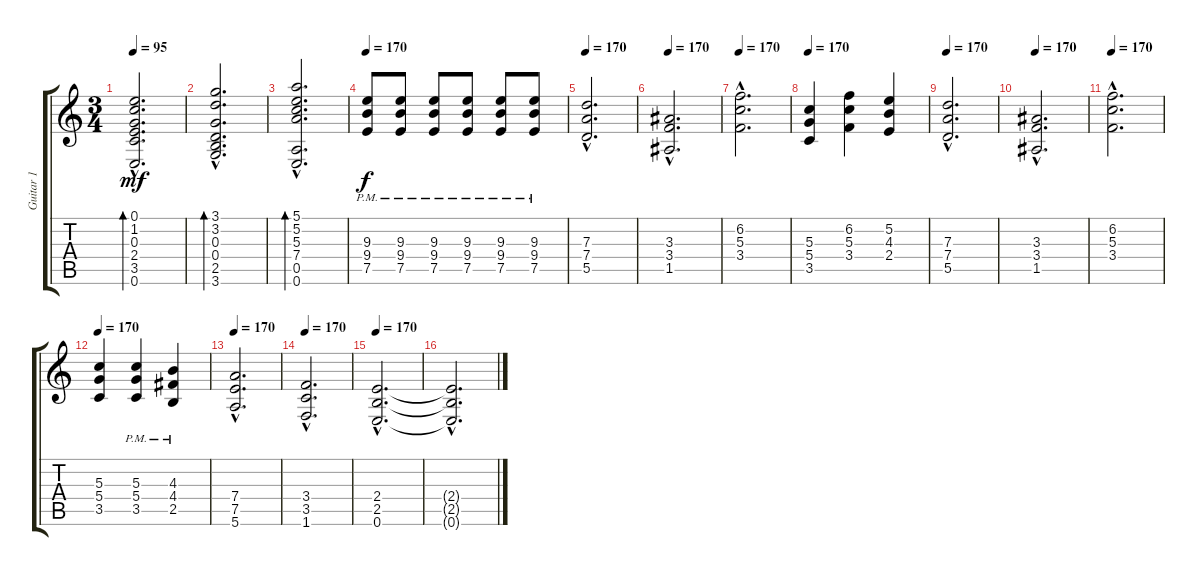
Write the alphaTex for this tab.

\track ("Guitar 1" "Guitar 1") {instrument acousticguitarnylon}
\staff {score tabs}
\tuning (E4 B3 G3 D3 A2 E2) {hide}
\ts (3 4)
\tempo 95
\clef g2
\ks c
(0.1{hac} 1.2{hac} 0.3{hac} 2.4{hac} 3.5{hac} 0.6{hac}).2{d bd 240 dy mf instrument acousticguitarnylon} |
(3.1{hac} 3.2{hac} 0.3{hac} 0.4{hac} 2.5{hac} 3.6{hac}).2{d bd 240} |
(5.1{hac} 5.2{hac} 5.3{hac} 7.4{hac} 0.5{hac} 0.6{hac}).2{d bd 240} |
\tempo 170
(9.3{pm} 9.4{pm} 7.5{pm}).8{dy f instrument overdrivenguitar} (9.3{pm} 9.4{pm} 7.5{pm}).8 (9.3{pm} 9.4{pm} 7.5{pm}).8 (9.3{pm} 9.4{pm} 7.5{pm}).8 (9.3{pm} 9.4{pm} 7.5{pm}).8 (9.3{pm} 9.4{pm} 7.5{pm}).8 |
\tempo 170
(7.3{hac} 7.4{hac} 5.5{hac}).2{d instrument overdrivenguitar} |
\tempo 170
(3.3{hac} 3.4{hac} 1.5{hac}).2{d instrument overdrivenguitar} |
\tempo 170
(6.2{hac} 5.3{hac} 3.4{hac}).2{d instrument overdrivenguitar} |
\tempo 170
(5.3 5.4 3.5).4{instrument overdrivenguitar} (6.2 5.3 3.4).4 (5.2 4.3 2.4).4 |
\tempo 170
(7.3{hac} 7.4{hac} 5.5{hac}).2{d instrument overdrivenguitar} |
\tempo 170
(3.3{hac} 3.4{hac} 1.5{hac}).2{d instrument overdrivenguitar} |
\tempo 170
(6.2{hac} 5.3{hac} 3.4{hac}).2{d instrument overdrivenguitar} |
\tempo 170
(5.3 5.4 3.5).4{instrument overdrivenguitar} (5.3{pm} 5.4{pm} 3.5{pm}).4 (4.3{pm} 4.4{pm} 2.5{pm}).4 |
\tempo 170
(7.4{hac} 7.5{hac} 5.6{hac}).2{d instrument overdrivenguitar} |
\tempo 170
(3.4{hac} 3.5{hac} 1.6{hac}).2{d instrument overdrivenguitar} |
\tempo 170
(2.4{hac} 2.5{hac} 0.6{hac}).2{d instrument overdrivenguitar} |
(2.4{hac t} 2.5{hac t} 0.6{hac t}).2{d}
